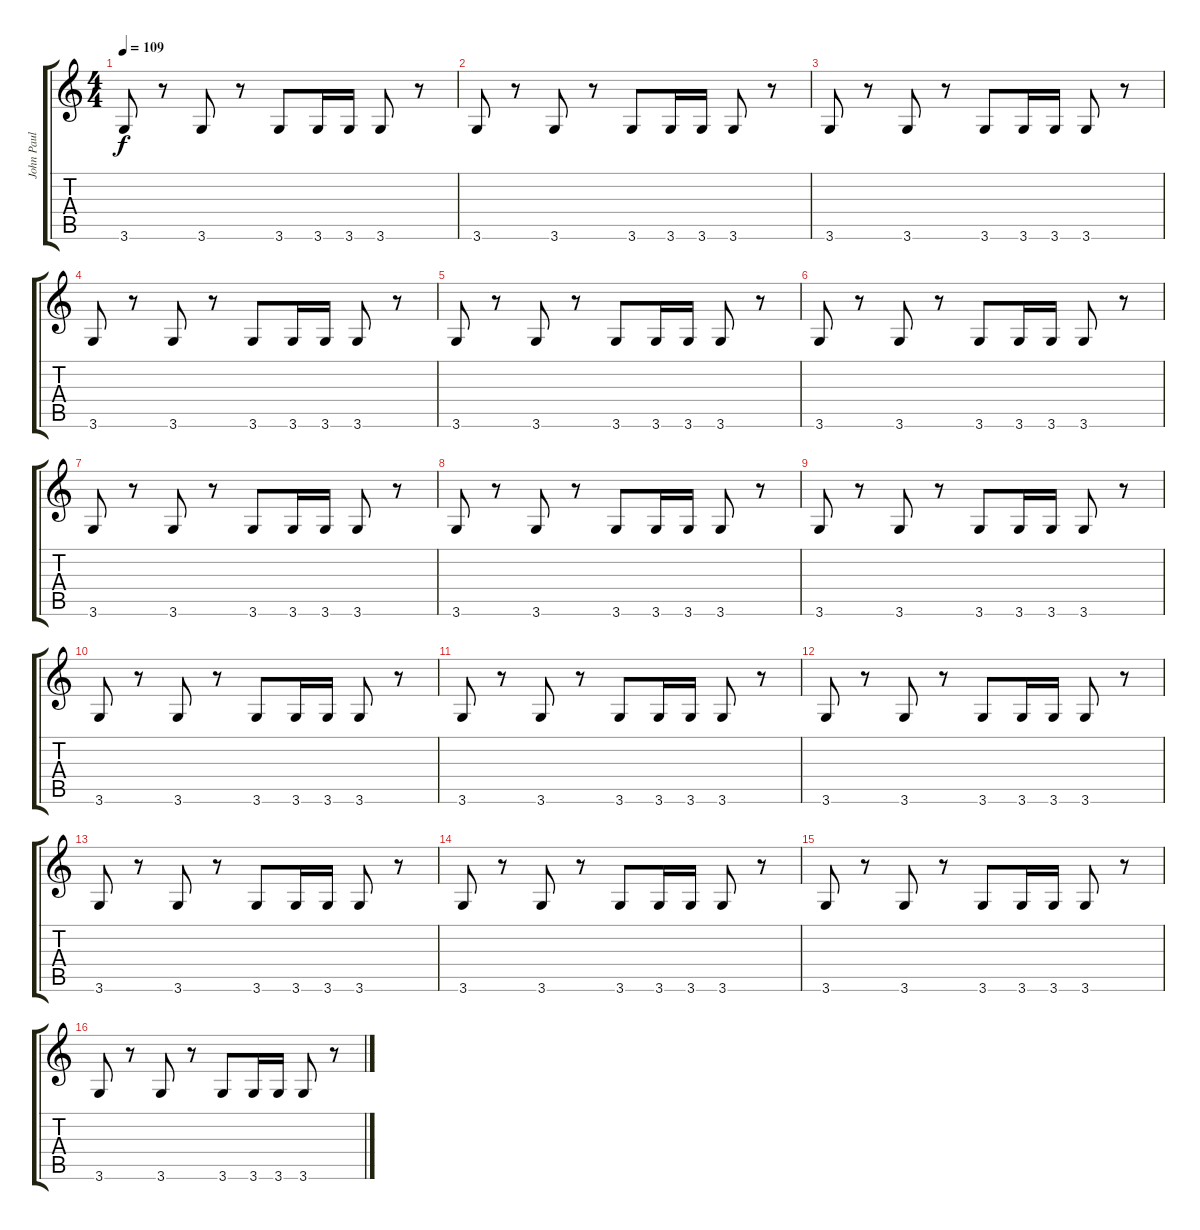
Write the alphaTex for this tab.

\track ("John Paul Jones (Bass)" "John Paul ") {instrument electricbasspick}
\staff {score tabs}
\tuning (E4 B3 G3 D3 A2 E2) {hide}
\ts (4 4)
\tempo 109
\clef g2
\ks c
3.6.8{dy f} r.8 3.6.8 r.8 3.6.8 3.6.16 3.6.16 3.6.8 r.8 |
3.6.8 r.8 3.6.8 r.8 3.6.8 3.6.16 3.6.16 3.6.8 r.8 |
3.6.8 r.8 3.6.8 r.8 3.6.8 3.6.16 3.6.16 3.6.8 r.8 |
3.6.8 r.8 3.6.8 r.8 3.6.8 3.6.16 3.6.16 3.6.8 r.8 |
3.6.8 r.8 3.6.8 r.8 3.6.8 3.6.16 3.6.16 3.6.8 r.8 |
3.6.8 r.8 3.6.8 r.8 3.6.8 3.6.16 3.6.16 3.6.8 r.8 |
3.6.8 r.8 3.6.8 r.8 3.6.8 3.6.16 3.6.16 3.6.8 r.8 |
3.6.8 r.8 3.6.8 r.8 3.6.8 3.6.16 3.6.16 3.6.8 r.8 |
3.6.8 r.8 3.6.8 r.8 3.6.8 3.6.16 3.6.16 3.6.8 r.8 |
3.6.8 r.8 3.6.8 r.8 3.6.8 3.6.16 3.6.16 3.6.8 r.8 |
3.6.8 r.8 3.6.8 r.8 3.6.8 3.6.16 3.6.16 3.6.8 r.8 |
3.6.8 r.8 3.6.8 r.8 3.6.8 3.6.16 3.6.16 3.6.8 r.8 |
3.6.8 r.8 3.6.8 r.8 3.6.8 3.6.16 3.6.16 3.6.8 r.8 |
3.6.8 r.8 3.6.8 r.8 3.6.8 3.6.16 3.6.16 3.6.8 r.8 |
3.6.8 r.8 3.6.8 r.8 3.6.8 3.6.16 3.6.16 3.6.8 r.8 |
3.6.8 r.8 3.6.8 r.8 3.6.8 3.6.16 3.6.16 3.6.8 r.8
